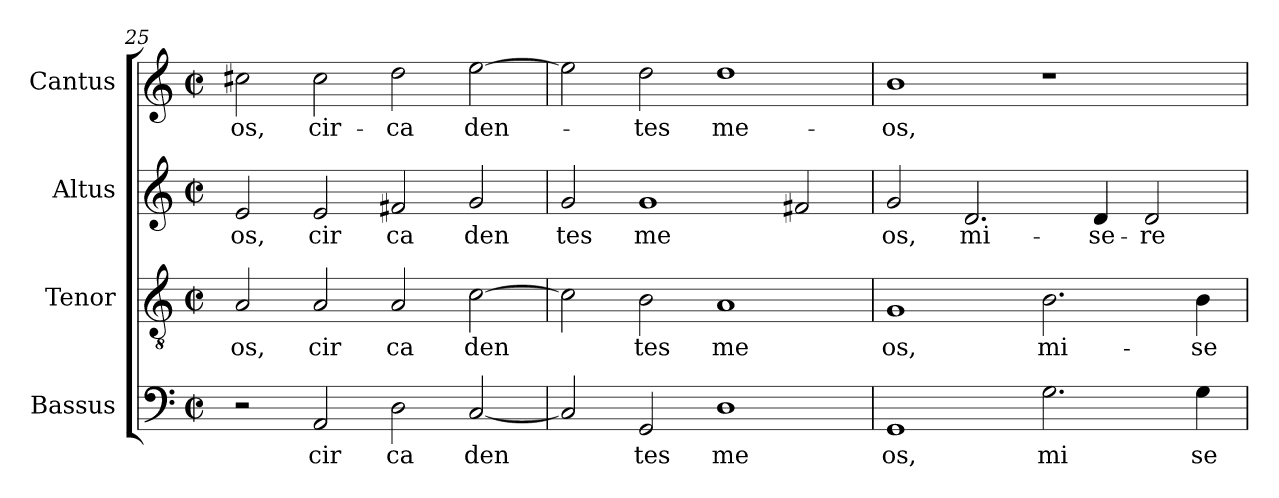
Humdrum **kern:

**kern	**text	**kern	**text	**kern	**text	**kern	**text
*part4	*part4	*part3	*part3	*part2	*part2	*part1	*part1
*staff4	*staff4	*staff3	*staff3	*staff2	*staff2	*staff1	*staff1
*I"Bassus	*	*I"Tenor	*	*I"Altus	*	*I"Cantus	*
*clefF4	*	*clefGv2	*	*clefG2	*	*clefG2	*
*M2/2	*	*M2/2	*	*M2/2	*	*M2/2	*
*met(c|)	*	*met(c|)	*	*met(c|)	*	*met(c|)	*
=25	=25	=25	=25	=25	=25	=25	=25
!	!	!	!LO:LY:b:cj	!	!LO:LY:b:cj	!	!LO:LY:b:cj
2r	.	2A/	os,	2e/	os,	2cc#X\	-os,
!	!LO:LY:b:cj	!	!LO:LY:b:cj	!	!LO:LY:b:cj	!	!LO:LY:b:cj
2AA/	cir	2A/	cir	2e/	cir	2cc#\	cir-
!	!LO:LY:b:cj	!	!LO:LY:b:cj	!	!LO:LY:b:cj	!	!LO:LY:b:cj
2D\	ca	2A/	ca	2f#X/	ca	2dd\	-ca
!	!LO:LY:b	!	!LO:LY:b	!	!LO:LY:b:cj	!	!LO:LY:b
[<2C/	den	[>2c\	den	2g/	den	[>2ee\	den-
=26	=26	=26	=26	=26	=26	=26	=26
!	!	!	!	!	!LO:LY:b:cj	!	!
2C/]	.	2c\]	.	2g/	tes	2ee\]	.
!	!LO:LY:b:cj	!	!LO:LY:b:cj	!	!LO:LY:b:cj	!	!LO:LY:b:cj
2GG/	tes	2B\	tes	1g	me	2dd\	-tes
!	!LO:LY:b:cj	!	!LO:LY:b:cj	!	!	!	!LO:LY:b:cj
1D	me	1A	me	.	.	1dd	me-
.	.	.	.	2f#/	.	.	.
!!LO:LB:g=z
=27	=27	=27	=27	=27	=27	=27	=27
!	!LO:LY:b:cj	!	!LO:LY:b:cj	!	!LO:LY:b:cj	!	!LO:LY:b:cj
1GG	os,	1G	os,	2g/	os,	1b	-os,
!	!	!	!	!	!LO:LY:b:cj	!	!
.	.	.	.	2.d/	mi-	.	.
!	!LO:LY:b:cj	!	!LO:LY:b:cj	!	!	!	!
2.G\	mi	2.B\	mi-	.	.	1r	.
!	!	!	!	!	!LO:LY:b:cj	!	!
.	.	.	.	4d/	-se-	.	.
!	!	!	!	!	!LO:LY:b:cj	!	!
.	.	.	.	2d/	-re-	.	.
!	!LO:LY:b:cj	!	!LO:LY:b:cj	!	!	!	!
4G\	se	4B\	-se-	.	.	.	.
=	=	=	=	=	=	=	=
*-	*-	*-	*-	*-	*-	*-	*-
